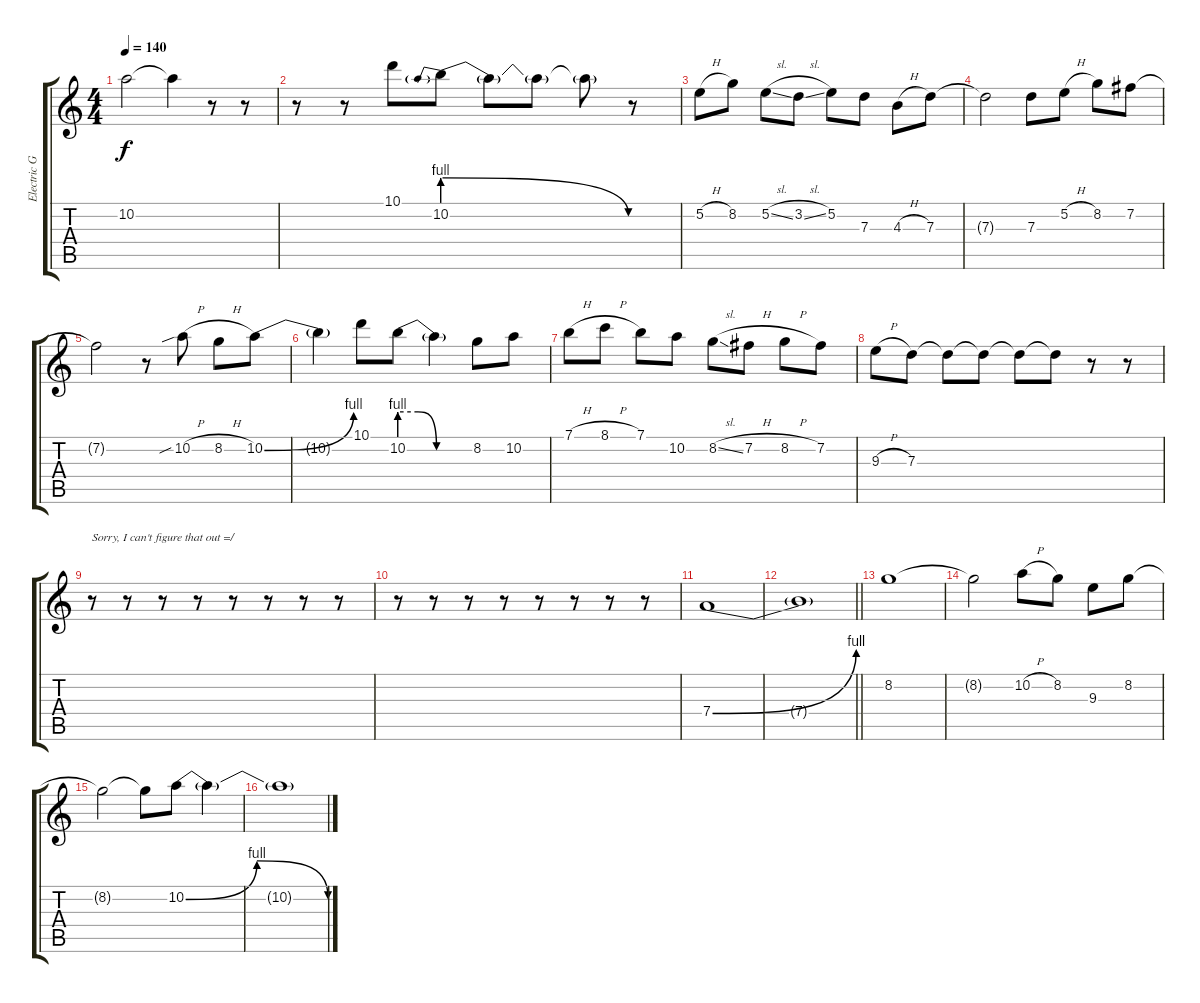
\track ("Electric Guitar" "Electric G") {instrument distortionguitar}
\staff {score tabs}
\tuning (E4 B3 G3 D3 A2 E2) {hide}
\ts (4 4)
\tempo 140
\clef g2
\ks c
10.2{t}.2{dy f} 10.2{t}.4 r.8 r.8 |
r.8 r.8 10.1.8 10.2{be (prebendrelease 0 4 60 0)}.8 10.2{t}.8 10.2{t}.8 10.2{t}.8 r.8 |
5.2{h}.8 8.2.8 5.2{sl}.8 3.2{sl}.8 5.2.8 7.3.8 4.3{h}.8 7.3.8 |
7.3{t}.2 7.3.8 5.2{h}.8 8.2.8 7.2.8 |
7.2{t}.2 r.8 10.2{sib h}.8 8.2{h}.8 10.2{be (bend 0 0 60 4)}.8 |
10.2{t}.4 10.1.8 10.2{be (custom 0 4 15 4 30 0 60 0)}.8 10.2{t}.4 8.2.8 10.2.8 |
7.1{h}.8 8.1{h}.8 7.1.8 10.2.8 8.2{sl}.8 7.2{h}.8 8.2{h}.8 7.2.8 |
9.3{h}.8 7.3.8 7.3{t}.8 7.3{t}.8 7.3{t}.8 7.3{t}.8 r.8 r.8 |
r.8{txt "Sorry, I can't figure that out =/"} r.8 r.8 r.8 r.8 r.8 r.8 r.8 |
r.8 r.8 r.8 r.8 r.8 r.8 r.8 r.8 |
7.4{be (bend 0 0 60 4)}.1 |
\barLineRight lightlight
7.4{t}.1 |
8.2.1 |
8.2{t}.2 10.2{h}.8 8.2.8 9.3.8 8.2.8 |
8.2{t}.2 8.2{t}.8 10.2{be (bendrelease 0 0 15 4 30 4 60 0)}.8 10.2{t}.4 |
10.2{t}.1
